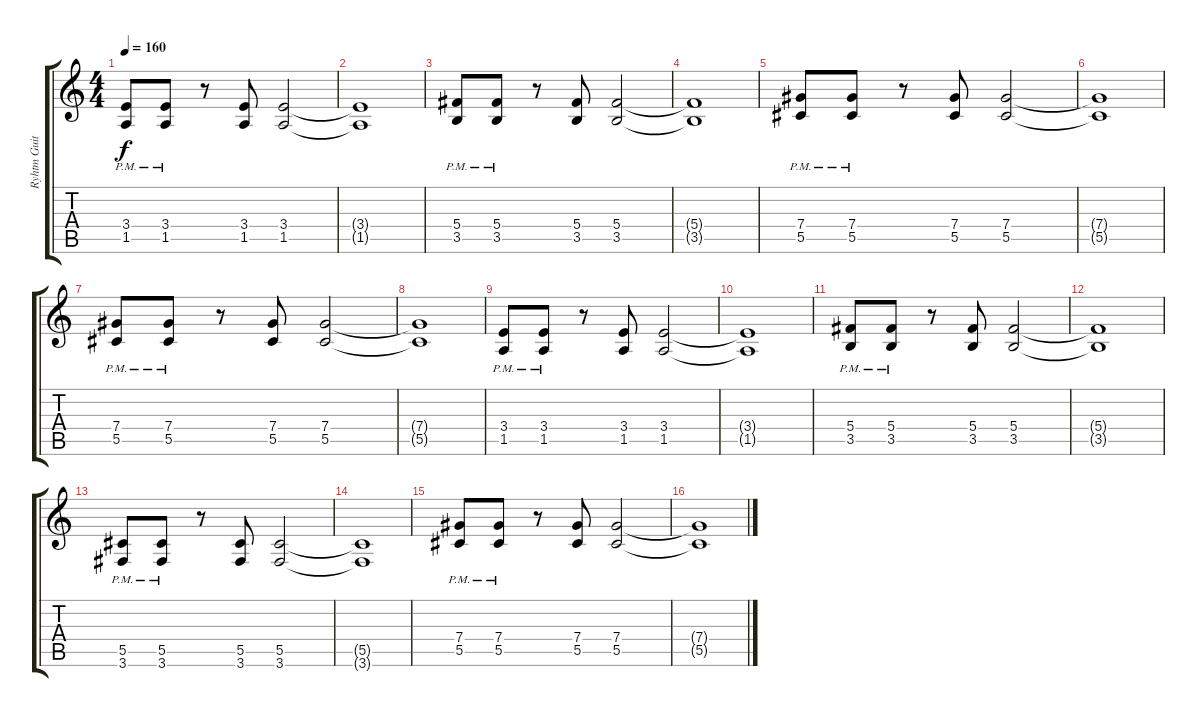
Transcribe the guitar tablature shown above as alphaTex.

\track ("Ryhtm Guitar (Eduardo Kawanaka)" "Ryhtm Guit") {instrument overdrivenguitar}
\staff {score tabs}
\tuning (Eb4 Bb3 Gb3 Db3 Ab2 Eb2) {hide}
\ts (4 4)
\tempo 160
\clef g2
\ks c
(3.4 1.5{pm}).8{dy f} (3.4 1.5{pm}).8 r.8 (3.4 1.5).8 (3.4 1.5).2 |
(3.4{t} 1.5{t}).1 |
(5.4 3.5{pm}).8 (5.4 3.5{pm}).8 r.8 (5.4 3.5).8 (5.4 3.5).2 |
(5.4{t} 3.5{t}).1 |
(7.4 5.5{pm}).8 (7.4 5.5{pm}).8 r.8 (7.4 5.5).8 (7.4 5.5).2 |
(7.4{t} 5.5{t}).1 |
(7.4 5.5{pm}).8 (7.4 5.5{pm}).8 r.8 (7.4 5.5).8 (7.4 5.5).2 |
(7.4{t} 5.5{t}).1 |
(3.4 1.5{pm}).8 (3.4 1.5{pm}).8 r.8 (3.4 1.5).8 (3.4 1.5).2 |
(3.4{t} 1.5{t}).1 |
(5.4 3.5{pm}).8 (5.4 3.5{pm}).8 r.8 (5.4 3.5).8 (5.4 3.5).2 |
(5.4{t} 3.5{t}).1 |
(5.5{pm} 3.6).8 (5.5{pm} 3.6).8 r.8 (5.5 3.6).8 (5.5 3.6).2 |
(5.5{t} 3.6{t}).1 |
(7.4 5.5{pm}).8 (7.4 5.5{pm}).8 r.8 (7.4 5.5).8 (7.4 5.5).2 |
(7.4{t} 5.5{t}).1
